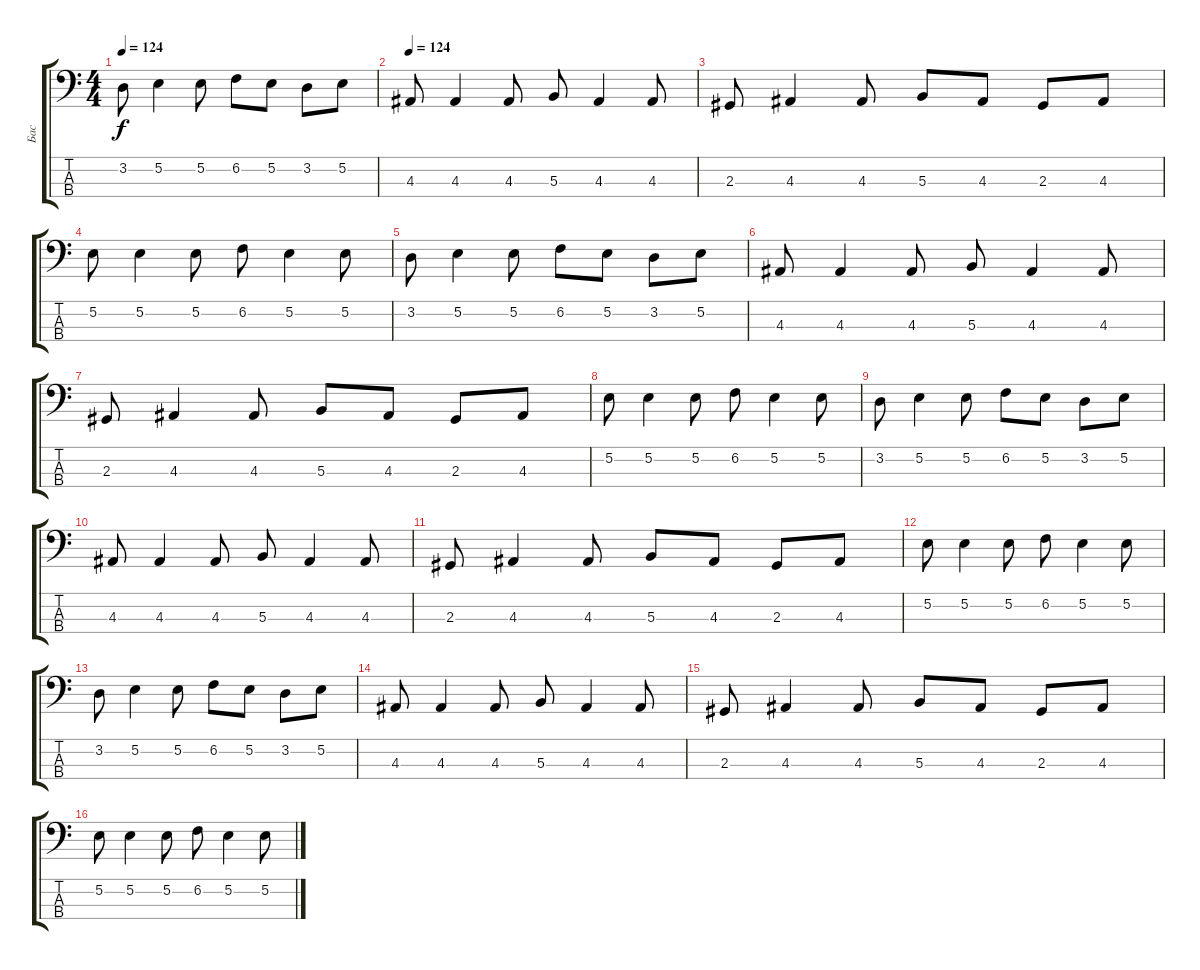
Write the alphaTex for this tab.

\track ("Бас" "Бас") {instrument electricbasspick}
\staff {score tabs}
\tuning (E2 B1 Gb1 Db1) {hide}
\ts (4 4)
\tempo 124
\clef f4
\ks c
3.2.8{dy f} 5.2.4 5.2.8 6.2.8 5.2.8 3.2.8 5.2.8 |
\tempo 124
4.3.8 4.3.4 4.3.8 5.3.8 4.3.4 4.3.8 |
2.3.8 4.3.4 4.3.8 5.3.8 4.3.8 2.3.8 4.3.8 |
5.2.8 5.2.4 5.2.8 6.2.8 5.2.4 5.2.8 |
3.2.8 5.2.4 5.2.8 6.2.8 5.2.8 3.2.8 5.2.8 |
4.3.8 4.3.4 4.3.8 5.3.8 4.3.4 4.3.8 |
2.3.8 4.3.4 4.3.8 5.3.8 4.3.8 2.3.8 4.3.8 |
5.2.8 5.2.4 5.2.8 6.2.8 5.2.4 5.2.8 |
3.2.8 5.2.4 5.2.8 6.2.8 5.2.8 3.2.8 5.2.8 |
4.3.8 4.3.4 4.3.8 5.3.8 4.3.4 4.3.8 |
2.3.8 4.3.4 4.3.8 5.3.8 4.3.8 2.3.8 4.3.8 |
5.2.8 5.2.4 5.2.8 6.2.8 5.2.4 5.2.8 |
3.2.8 5.2.4 5.2.8 6.2.8 5.2.8 3.2.8 5.2.8 |
4.3.8 4.3.4 4.3.8 5.3.8 4.3.4 4.3.8 |
2.3.8 4.3.4 4.3.8 5.3.8 4.3.8 2.3.8 4.3.8 |
5.2.8 5.2.4 5.2.8 6.2.8 5.2.4 5.2.8
